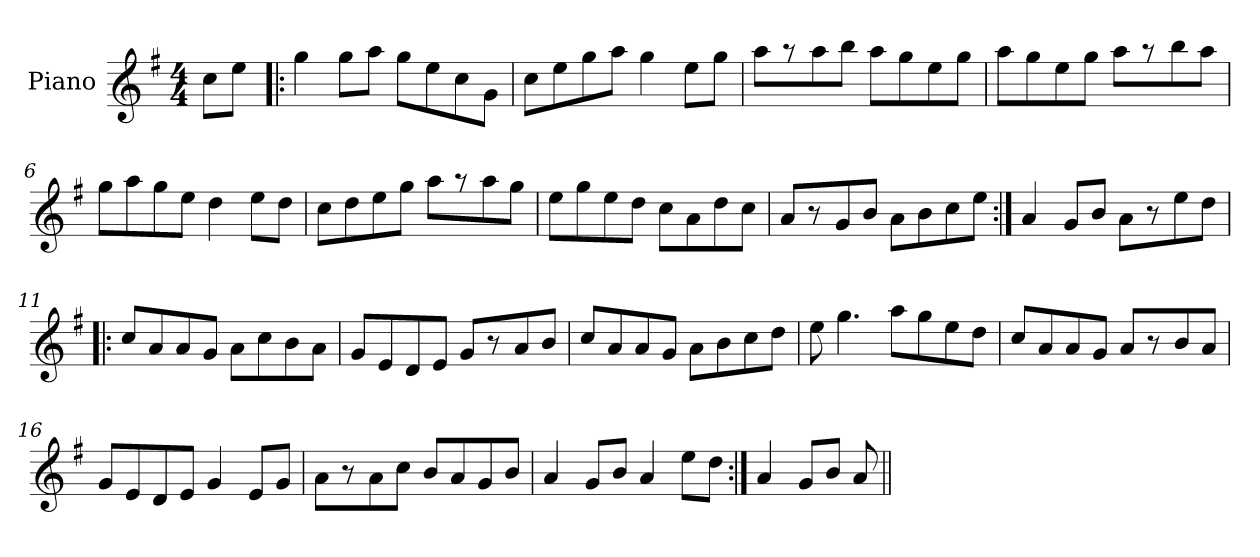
**kern
*part1
*staff1
*I"Piano
*I'Pno
*clefG2
*k[f#]
*G:
*M4/4
=1
8cc\L
8ee\J
=2!|:
4gg\
8gg\L
8aa\J
8gg\L
8ee\
8cc\
8g\J
=3
8cc\L
8ee\
8gg\
8aa\J
4gg\
8ee\L
8gg\J
=4
8aa\L
8r
8aa\
8bb\J
8aa\L
8gg\
8ee\
8gg\J
=5
8aa\L
8gg\
8ee\
8gg\J
8aa\L
8r
8bb\
8aa\J
=6
8gg\L
8aa\
8gg\
8ee\J
4dd\
8ee\L
8dd\J
=7
8cc\L
8dd\
8ee\
8gg\J
8aa\L
8r
8aa\
8gg\J
=8
8ee\L
8gg\
8ee\
8dd\J
8cc\L
8a\
8dd\
8cc\J
=9
8a/L
8r
8g/
8b/J
8a\L
8b\
8cc\
8ee\J
=10:|!
4a/
8g/L
8b/J
8a\L
8r
8ee\
8dd\J
=11!|:
8cc/L
8a/
8a/
8g/J
8a\L
8cc\
8b\
8a\J
=12
8g/L
8e/
8d/
8e/J
8g/L
8r
8a/
8b/J
=13
8cc/L
8a/
8a/
8g/J
8a\L
8b\
8cc\
8dd\J
=14
8ee\
4.gg\
8aa\L
8gg\
8ee\
8dd\J
=15
8cc/L
8a/
8a/
8g/J
8a/L
8r
8b/
8a/J
=16
8g/L
8e/
8d/
8e/J
4g/
8e/L
8g/J
=17
8a\L
8r
8a\
8cc\J
8b/L
8a/
8g/
8b/J
=18
4a/
8g/L
8b/J
4a/
8ee\L
8dd\J
=19:|!
4a/
8g/L
8b/J
8a/
=||
*-
